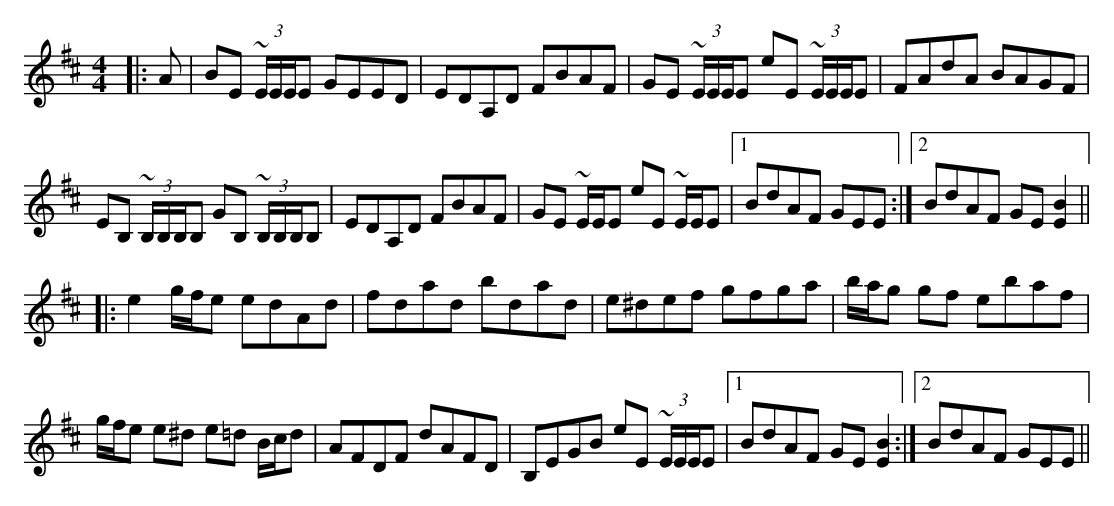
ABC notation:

X:1
M:4/4
K:Edor
|:A|BE ~(3E/E/E/E GEED|EDA,D FBAF|GE ~(3E/E/E/E eE ~(3E/E/E/E|FAdA BAGF|
EB, ~(3B,/B,/B,/B, GB, ~(3B,/B,/B,/B,|EDA,D FBAF|GE ~E/E/E eE ~E/E/E|1 BdAF GEE:|2 BdAF GE [B2E2]||
|:e2 g/f/e edAd|fdad bdad|e^def gfga|b/a/g gf ebaf|
g/f/e e^d e=d B/c/d|AFDF dAFD|B,EGB eE ~(3E/E/E/E|1 BdAF GE [B2E2]:|2 BdAF GEE||
